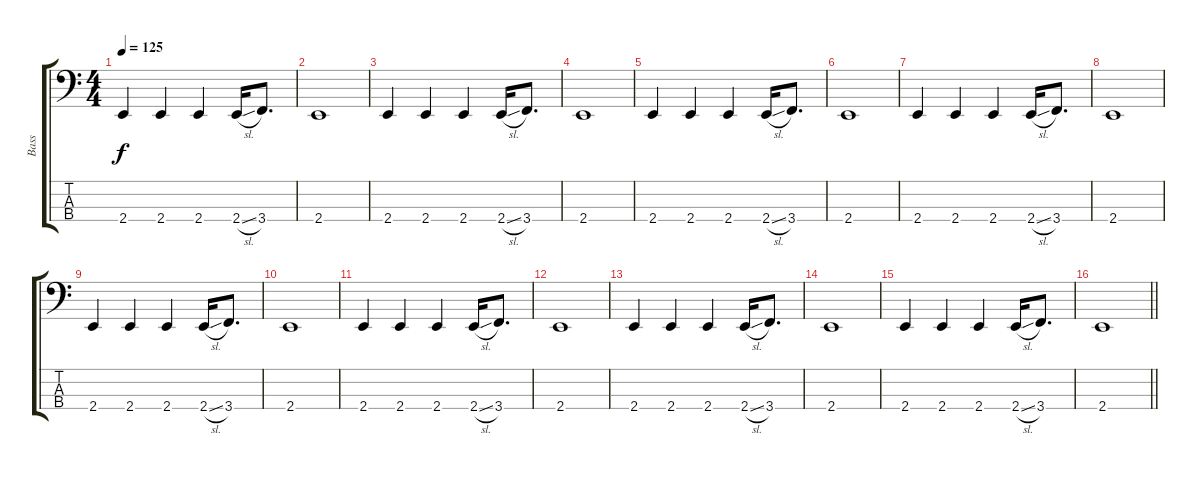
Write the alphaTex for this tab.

\track ("Bass" "Bass") {instrument electricbassfinger}
\staff {score tabs}
\tuning (F2 C2 G1 D1) {hide}
\ts (4 4)
\tempo 125
\clef f4
\ks c
2.4.4{dy f instrument electricbassfinger} 2.4.4 2.4.4 2.4{sl}.16 3.4.8{d} |
2.4.1 |
2.4.4 2.4.4 2.4.4 2.4{sl}.16 3.4.8{d} |
2.4.1 |
2.4.4 2.4.4 2.4.4 2.4{sl}.16 3.4.8{d} |
2.4.1 |
2.4.4 2.4.4 2.4.4 2.4{sl}.16 3.4.8{d} |
2.4.1 |
2.4.4 2.4.4 2.4.4 2.4{sl}.16 3.4.8{d} |
2.4.1 |
2.4.4 2.4.4 2.4.4 2.4{sl}.16 3.4.8{d} |
2.4.1 |
2.4.4 2.4.4 2.4.4 2.4{sl}.16 3.4.8{d} |
2.4.1 |
2.4.4 2.4.4 2.4.4 2.4{sl}.16 3.4.8{d} |
\barLineRight lightlight
2.4.1
